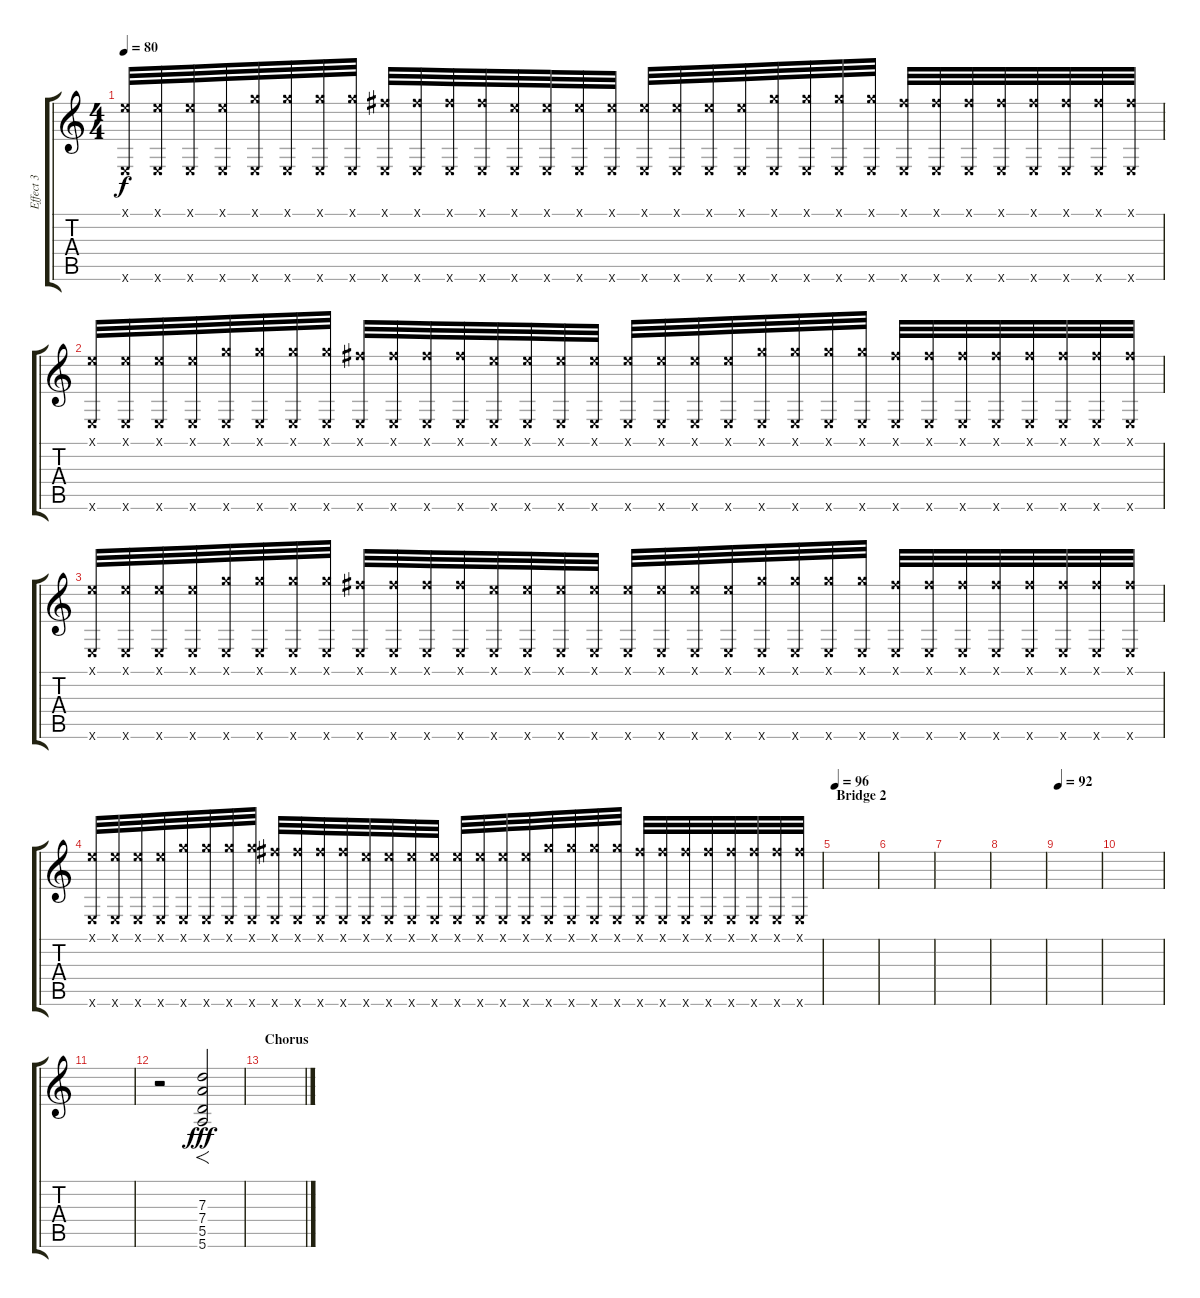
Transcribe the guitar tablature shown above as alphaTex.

\track ("Effect 3" "Effect 3") {instrument distortionguitar}
\staff {score tabs}
\tuning (E4 B3 G3 D3 A2 E2) {hide}
\ts (4 4)
\tempo 80
\clef g2
\ks c
(0.1{x} 0.6{x}).32{dy f volume 5 instrument lead2sawtooth} (0.1{x} 0.6{x}).32 (0.1{x} 0.6{x}).32 (0.1{x} 0.6{x}).32 (3.1{x} 0.6{x}).32 (3.1{x} 0.6{x}).32 (3.1{x} 0.6{x}).32 (3.1{x} 0.6{x}).32 (2.1{x} 0.6{x}).32 (2.1{x} 0.6{x}).32 (2.1{x} 0.6{x}).32 (2.1{x} 0.6{x}).32 (0.1{x} 0.6{x}).32 (0.1{x} 0.6{x}).32 (0.1{x} 0.6{x}).32 (0.1{x} 0.6{x}).32 (0.1{x} 0.6{x}).32 (0.1{x} 0.6{x}).32 (0.1{x} 0.6{x}).32 (0.1{x} 0.6{x}).32 (3.1{x} 0.6{x}).32 (3.1{x} 0.6{x}).32 (3.1{x} 0.6{x}).32 (3.1{x} 0.6{x}).32 (2.1{x} 0.6{x}).32 (2.1{x} 0.6{x}).32 (2.1{x} 0.6{x}).32 (2.1{x} 0.6{x}).32 (2.1{x} 0.6{x}).32 (2.1{x} 0.6{x}).32 (2.1{x} 0.6{x}).32 (2.1{x} 0.6{x}).32 |
(0.1{x} 0.6{x}).32{instrument lead2sawtooth} (0.1{x} 0.6{x}).32 (0.1{x} 0.6{x}).32 (0.1{x} 0.6{x}).32 (3.1{x} 0.6{x}).32 (3.1{x} 0.6{x}).32 (3.1{x} 0.6{x}).32 (3.1{x} 0.6{x}).32 (2.1{x} 0.6{x}).32 (2.1{x} 0.6{x}).32 (2.1{x} 0.6{x}).32 (2.1{x} 0.6{x}).32 (0.1{x} 0.6{x}).32 (0.1{x} 0.6{x}).32 (0.1{x} 0.6{x}).32 (0.1{x} 0.6{x}).32 (0.1{x} 0.6{x}).32 (0.1{x} 0.6{x}).32 (0.1{x} 0.6{x}).32 (0.1{x} 0.6{x}).32 (3.1{x} 0.6{x}).32 (3.1{x} 0.6{x}).32 (3.1{x} 0.6{x}).32 (3.1{x} 0.6{x}).32 (2.1{x} 0.6{x}).32 (2.1{x} 0.6{x}).32 (2.1{x} 0.6{x}).32 (2.1{x} 0.6{x}).32 (2.1{x} 0.6{x}).32 (2.1{x} 0.6{x}).32 (2.1{x} 0.6{x}).32 (2.1{x} 0.6{x}).32 |
(0.1{x} 0.6{x}).32{instrument lead2sawtooth} (0.1{x} 0.6{x}).32 (0.1{x} 0.6{x}).32 (0.1{x} 0.6{x}).32 (3.1{x} 0.6{x}).32 (3.1{x} 0.6{x}).32 (3.1{x} 0.6{x}).32 (3.1{x} 0.6{x}).32 (2.1{x} 0.6{x}).32 (2.1{x} 0.6{x}).32 (2.1{x} 0.6{x}).32 (2.1{x} 0.6{x}).32 (0.1{x} 0.6{x}).32 (0.1{x} 0.6{x}).32 (0.1{x} 0.6{x}).32 (0.1{x} 0.6{x}).32 (0.1{x} 0.6{x}).32 (0.1{x} 0.6{x}).32 (0.1{x} 0.6{x}).32 (0.1{x} 0.6{x}).32 (3.1{x} 0.6{x}).32 (3.1{x} 0.6{x}).32 (3.1{x} 0.6{x}).32 (3.1{x} 0.6{x}).32 (2.1{x} 0.6{x}).32 (2.1{x} 0.6{x}).32 (2.1{x} 0.6{x}).32 (2.1{x} 0.6{x}).32 (2.1{x} 0.6{x}).32 (2.1{x} 0.6{x}).32 (2.1{x} 0.6{x}).32 (2.1{x} 0.6{x}).32 |
(0.1{x} 0.6{x}).32{instrument lead2sawtooth} (0.1{x} 0.6{x}).32 (0.1{x} 0.6{x}).32 (0.1{x} 0.6{x}).32 (3.1{x} 0.6{x}).32 (3.1{x} 0.6{x}).32 (3.1{x} 0.6{x}).32 (3.1{x} 0.6{x}).32 (2.1{x} 0.6{x}).32 (2.1{x} 0.6{x}).32 (2.1{x} 0.6{x}).32 (2.1{x} 0.6{x}).32 (0.1{x} 0.6{x}).32 (0.1{x} 0.6{x}).32 (0.1{x} 0.6{x}).32 (0.1{x} 0.6{x}).32 (0.1{x} 0.6{x}).32 (0.1{x} 0.6{x}).32 (0.1{x} 0.6{x}).32 (0.1{x} 0.6{x}).32 (3.1{x} 0.6{x}).32 (3.1{x} 0.6{x}).32 (3.1{x} 0.6{x}).32 (3.1{x} 0.6{x}).32 (2.1{x} 0.6{x}).32 (2.1{x} 0.6{x}).32 (2.1{x} 0.6{x}).32 (2.1{x} 0.6{x}).32 (2.1{x} 0.6{x}).32 (2.1{x} 0.6{x}).32 (2.1{x} 0.6{x}).32 (2.1{x} 0.6{x}).32 |
\section ("" "Bridge 2")
\tempo 96
|
|
|
|
\tempo 92
|
|
|
r.2{instrument distortionguitar} (7.3 7.4 5.5 5.6).2{f dy fff} |
\section ("" "Chorus")
